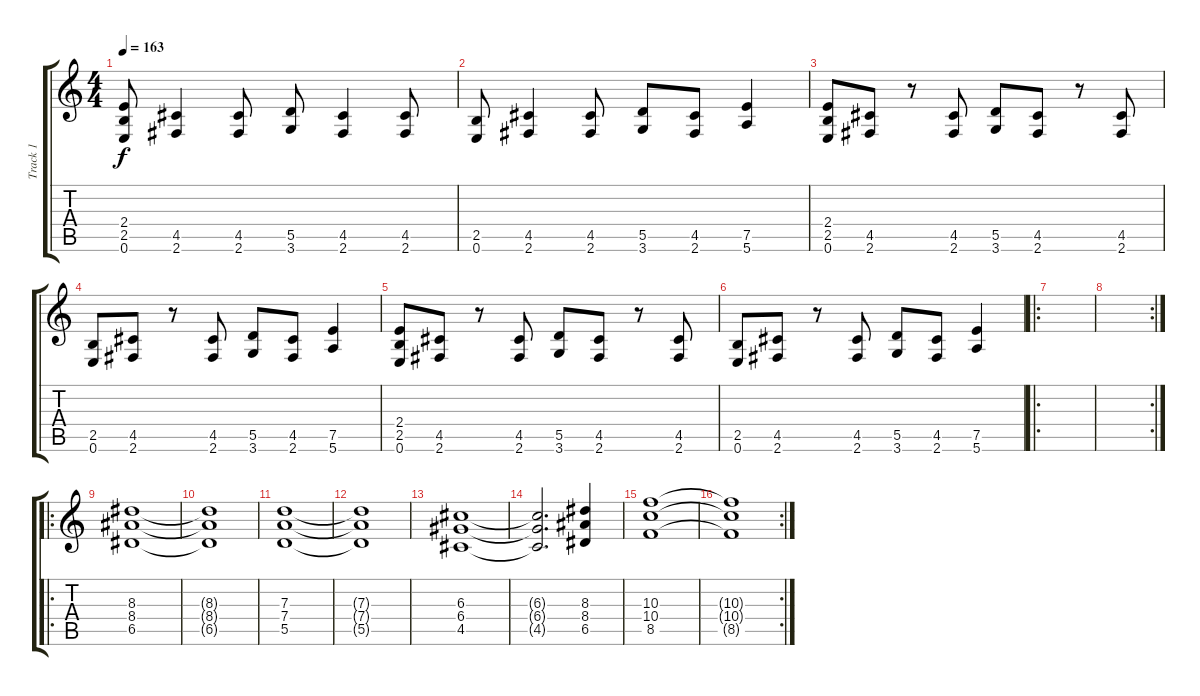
\track ("Track 1" "Track 1") {instrument distortionguitar}
\staff {score tabs}
\tuning (E4 B3 G3 D3 A2 E2) {hide}
\ts (4 4)
\tempo 163
\clef g2
\ks c
(2.4 2.5 0.6).8{dy f} (4.5 2.6).4 (4.5 2.6).8 (5.5 3.6).8 (4.5 2.6).4 (4.5 2.6).8 |
(2.5 0.6).8 (4.5 2.6).4 (4.5 2.6).8 (5.5 3.6).8 (4.5 2.6).8 (7.5 5.6).4 |
(2.4 2.5 0.6).8 (4.5 2.6).8 r.8 (4.5 2.6).8 (5.5 3.6).8 (4.5 2.6).8 r.8 (4.5 2.6).8 |
(2.5 0.6).8 (4.5 2.6).8 r.8 (4.5 2.6).8 (5.5 3.6).8 (4.5 2.6).8 (7.5 5.6).4 |
(2.4 2.5 0.6).8 (4.5 2.6).8 r.8 (4.5 2.6).8 (5.5 3.6).8 (4.5 2.6).8 r.8 (4.5 2.6).8 |
(2.5 0.6).8 (4.5 2.6).8 r.8 (4.5 2.6).8 (5.5 3.6).8 (4.5 2.6).8 (7.5 5.6).4 |
\ro
|
\rc 2
|
\ro
(8.3 8.4 6.5).1 |
(8.3{t} 8.4{t} 6.5{t}).1 |
(7.3 7.4 5.5).1 |
(7.3{t} 7.4{t} 5.5{t}).1 |
(6.3 6.4 4.5).1 |
(6.3{t} 6.4{t} 4.5{t}).2{d} (8.3 8.4 6.5).4 |
(10.3 10.4 8.5).1 |
\rc 2
(10.3{t} 10.4{t} 8.5{t}).1
